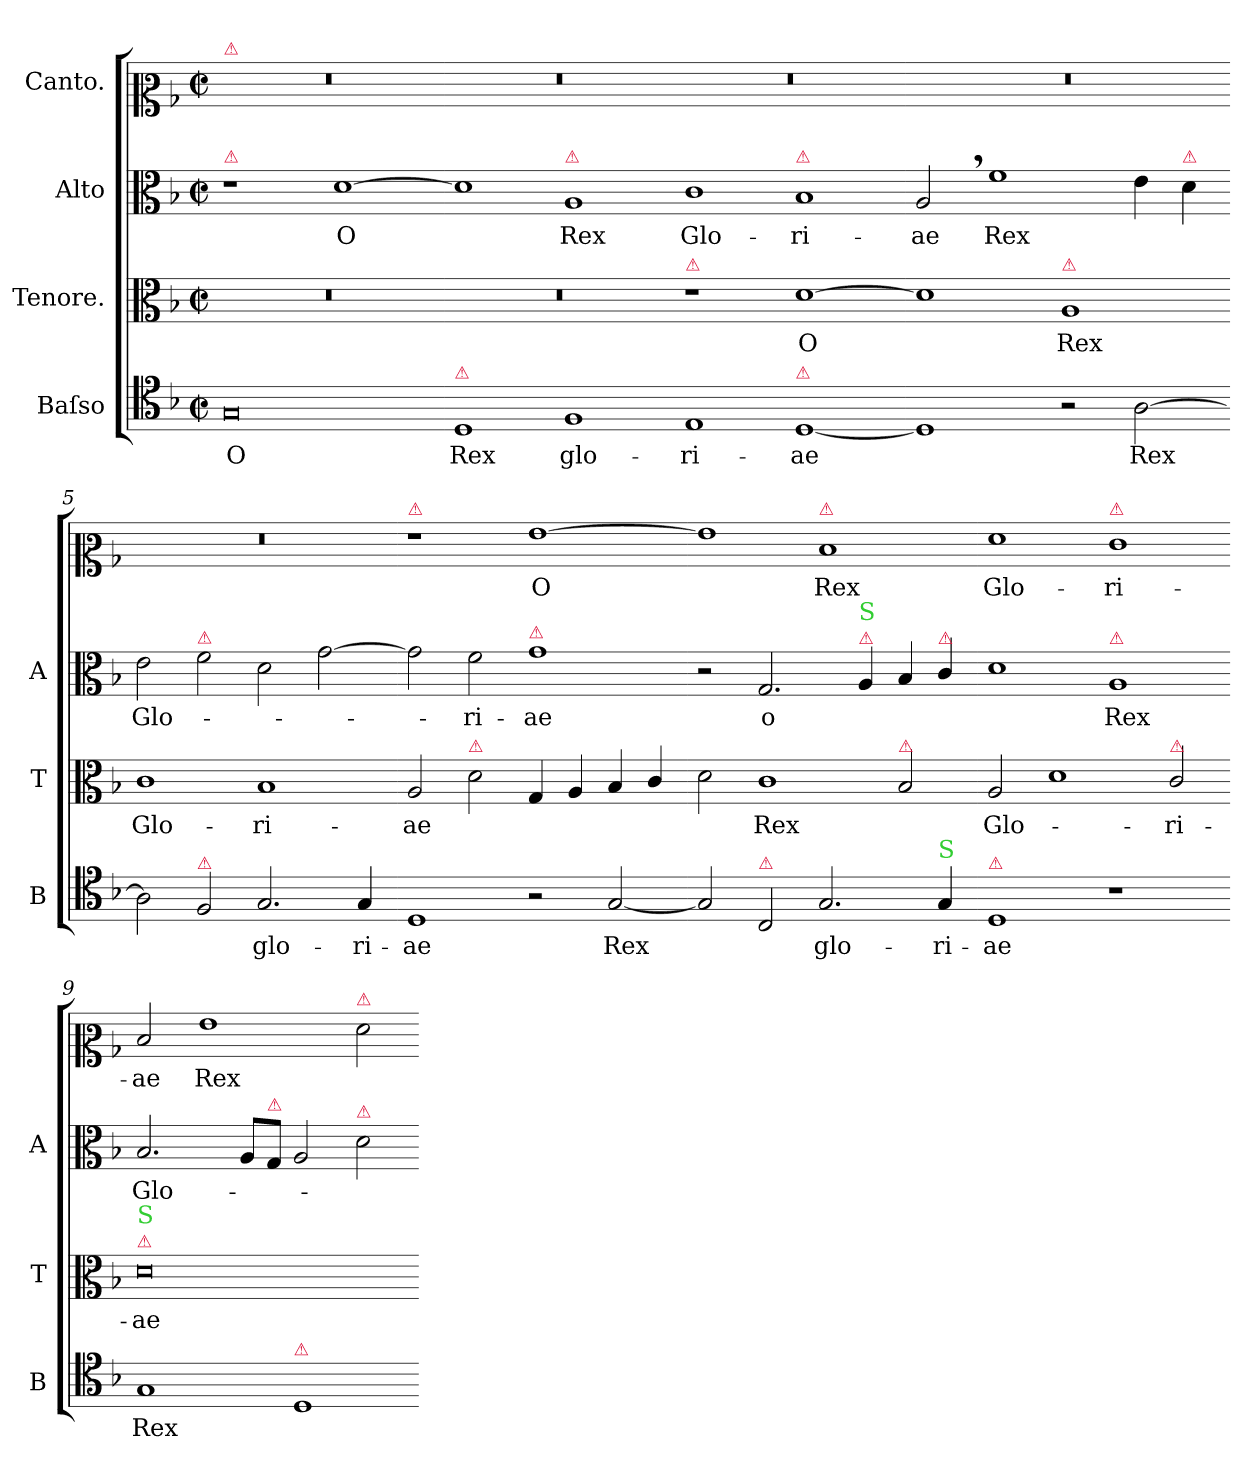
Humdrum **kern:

**kern	**text	**kern	**text	**kern	**text	**kern	**text
*part4	*part4	*part3	*part3	*part2	*part2	*part1	*part1
*staff4	*staff4	*staff3	*staff3	*staff2	*staff2	*staff1	*staff1
*I"Baſso	*	*I"Tenore.	*	*I"Alto	*	*I"Canto.	*
*I'B	*	*I'T	*	*I'A	*	*	*
*clefC4	*	*clefC3	*	*clefC3	*	*clefC2	*
*k[b-]	*	*k[b-]	*	*k[b-]	*	*k[b-]	*
*M2/1	*	*M2/1	*	*M2/1	*	*M2/1	*
*met(c|)	*	*met(c|)	*	*met(c|)	*	*met(c|)	*
=1	=1	=1	=1	=1	=1	=1	=1
!	!	!	!	!	!	!LO:TX:a:color=crimson:t=⚠	!
!	!	!	!	!LO:TX:a:color=crimson:t=⚠	!	!	!
0G/	O	0r	.	1r	.	0r	.
.	.	.	.	[1d\	O	.	.
=2-	=2-	=2-	=2-	=2-	=2-	=2-	=2-
!LO:TX:a:color=crimson:t=⚠	!	!	!	!	!	!	!
1D/	Rex	0r	.	1d\]	.	0r	.
!	!	!	!	!LO:TX:a:color=crimson:t=⚠	!	!	!
1F/	glo-	.	.	1A/	Rex	.	.
=3-	=3-	=3-	=3-	=3-	=3-	=3-	=3-
!	!	!LO:TX:a:color=crimson:t=⚠	!	!	!	!	!
1E/	-ri-	1r	.	1c\	Glo-	0r	.
!	!	!	!	!LO:TX:a:color=crimson:t=⚠	!	!	!
!LO:TX:a:color=crimson:t=⚠	!	!	!	!	!	!	!
[1D/	-ae	[1d\	O	1B-/	-ri-	.	.
=4-	=4-	=4-	=4-	=4-	=4-	=4-	=4-
1D/]	.	1d\]	.	2A,</	-ae	0r	.
!	!	!	!	!	!LO:LY:i	!	!
.	.	.	.	1f\	Rex	.	.
!	!	!LO:TX:a:color=crimson:t=⚠	!	!	!	!	!
2r	.	1A/	Rex	.	.	.	.
!	!LO:LY:i	!	!	!	!	!	!
[2A\	Rex	.	.	4e\	.	.	.
!	!	!	!	!LO:TX:a:color=crimson:t=⚠	!	!	!
.	.	.	.	4d\	.	.	.
=5-	=5-	=5-	=5-	=5-	=5-	=5-	=5-
!	!	!	!	!	!LO:LY:i	!	!
2A\]	.	1c\	Glo-	2e\	Glo-	0r	.
!	!	!	!	!LO:TX:a:color=crimson:t=⚠	!	!	!
!LO:TX:a:color=crimson:t=⚠	!	!	!	!	!	!	!
2F/	.	.	.	2f\	.	.	.
!	!LO:LY:i	!	!	!	!	!	!
2.G/	glo-	1B-/	-ri-	2d\	.	.	.
.	.	.	.	[2g\	.	.	.
!	!LO:LY:i	!	!	!	!	!	!
4G/	-ri-	.	.	.	.	.	.
=6-	=6-	=6-	=6-	=6-	=6-	=6-	=6-
!	!	!	!	!	!	!LO:TX:a:color=crimson:t=⚠	!
!	!LO:LY:i	!	!	!	!	!	!
1D/	-ae	2A/	-ae	2g\]	.	1r	.
!	!	!LO:TX:a:color=crimson:t=⚠	!	!	!	!	!
!	!	!	!	!	!LO:LY:i	!	!
.	.	2d\	.	2f\	-ri-	.	.
!	!	!	!	!LO:TX:a:color=crimson:t=⚠	!	!	!
!	!	!	!	!	!LO:LY:i	!	!
2r	.	4G/	.	1g\	-ae	[1g\	O
.	.	4A/	.	.	.	.	.
!	!LO:LY:i	!	!	!	!	!	!
[2G/	Rex	4B-/	.	.	.	.	.
.	.	4c/	.	.	.	.	.
=7-	=7-	=7-	=7-	=7-	=7-	=7-	=7-
2G/]	.	2d\	.	2r	.	1g\]	.
!LO:TX:a:color=crimson:t=⚠	!	!	!	!	!	!	!
!	!	!	!LO:LY:i	!	!	!	!
2C/	.	1c\	Rex	2.G/	o	.	.
!	!	!	!	!	!	!LO:TX:a:color=crimson:t=⚠	!
!	!LO:LY:i	!	!	!	!	!	!
2.G/	glo-	.	.	.	.	1d/	Rex
!	!	!	!	!LO:TX:a:color=crimson:t=⚠	!	!	!
!	!	!	!	!LO:TX:a:color=limegreen:t=S	!	!	!
.	.	.	.	4A/	.	.	.
!	!	!LO:TX:a:color=crimson:t=⚠	!	!	!	!	!
.	.	2B-/	.	4B-/	.	.	.
!	!	!	!	!LO:TX:a:color=crimson:t=⚠	!	!	!
!LO:TX:a:color=limegreen:t=S	!	!	!	!	!	!	!
!	!LO:LY:i	!	!	!	!	!	!
4G/	-ri-	.	.	4c/	.	.	.
=8-	=8-	=8-	=8-	=8-	=8-	=8-	=8-
!LO:TX:a:color=crimson:t=⚠	!	!	!	!	!	!	!
!	!LO:LY:i	!	!LO:LY:i	!	!	!	!
1D/	-ae	2A/	Glo-	1d\	.	1f\	Glo-
.	.	1d\	.	.	.	.	.
!	!	!	!	!	!	!LO:TX:a:color=crimson:t=⚠	!
!	!	!	!	!LO:TX:a:color=crimson:t=⚠	!	!	!
1r	.	.	.	1A/	Rex	1e\	-ri-
!	!	!LO:TX:a:color=crimson:t=⚠	!	!	!	!	!
!	!	!	!LO:LY:i	!	!	!	!
.	.	2c/	-ri-	.	.	.	.
=9-	=9-	=9-	=9-	=9-	=9-	=9-	=9-
!	!	!LO:TX:a:color=crimson:t=⚠	!	!	!	!	!
!	!	!LO:TX:a:color=limegreen:t=S	!	!	!	!	!
!	!LO:LY:i	!	!LO:LY:i	!	!	!	!
1G/	Rex	0d\	-ae	2.B-/	Glo-	2d/	-ae
!	!	!	!	!	!	!	!LO:LY:i
.	.	.	.	.	.	1g\	Rex
.	.	.	.	8A/L	.	.	.
!	!	!	!	!LO:TX:a:color=crimson:t=⚠	!	!	!
.	.	.	.	8G/J	.	.	.
!LO:TX:a:color=crimson:t=⚠	!	!	!	!	!	!	!
1D/	.	.	.	2A/	.	.	.
!	!	!	!	!	!	!LO:TX:a:color=crimson:t=⚠	!
!	!	!	!	!LO:TX:a:color=crimson:t=⚠	!	!	!
.	.	.	.	2d\	.	2f\	.
=-	=-	=-	=-	=-	=-	=-	=-
*-	*-	*-	*-	*-	*-	*-	*-
